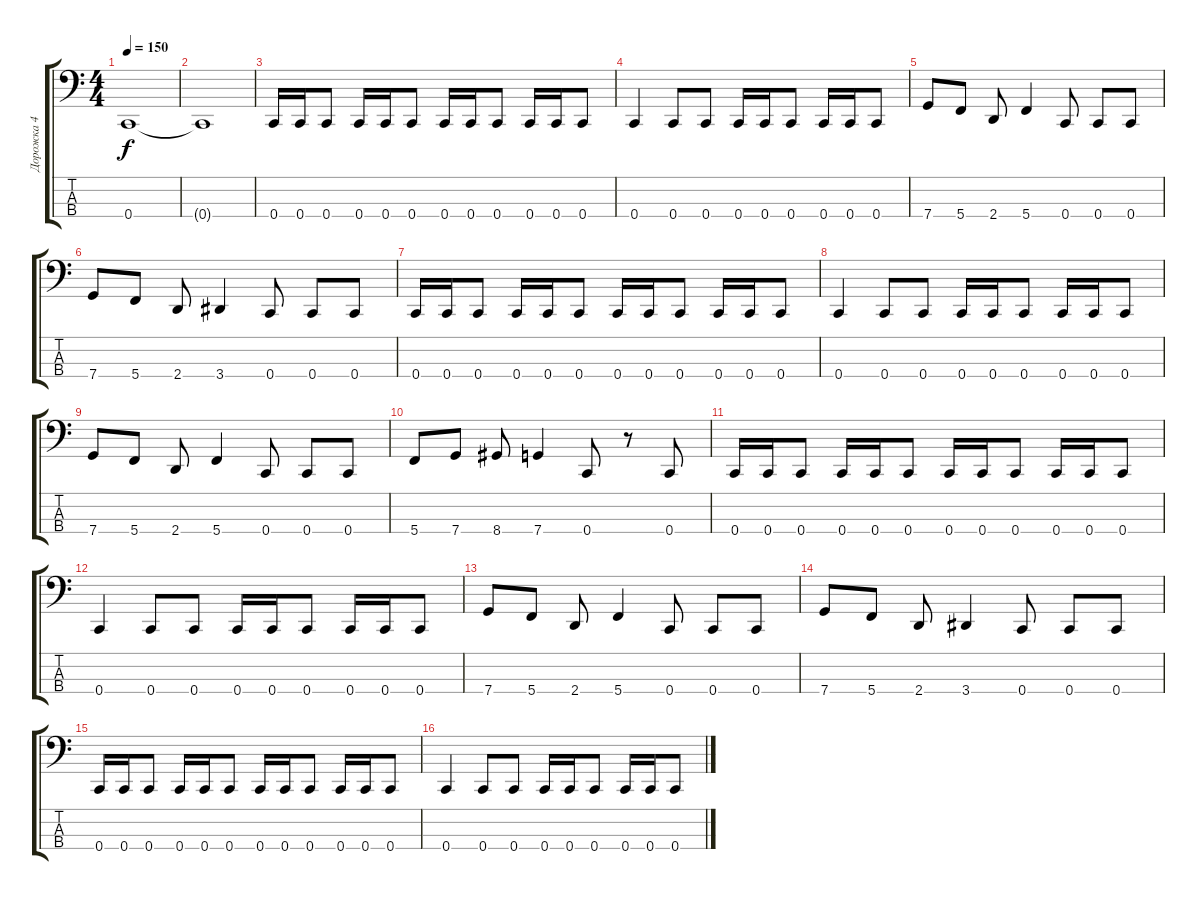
\track ("Дорожка 4" "Дорожка 4") {instrument electricbassfinger}
\staff {score tabs}
\tuning (F2 C2 G1 C1) {hide}
\ts (4 4)
\tempo 150
\clef f4
\ks c
0.4{t}.1{dy f} |
0.4{t}.1 |
0.4.16 0.4.16 0.4.8 0.4.16 0.4.16 0.4.8 0.4.16 0.4.16 0.4.8 0.4.16 0.4.16 0.4.8 |
0.4.4 0.4.8 0.4.8 0.4.16 0.4.16 0.4.8 0.4.16 0.4.16 0.4.8 |
7.4.8 5.4.8 2.4.8 5.4.4 0.4.8 0.4.8 0.4.8 |
7.4.8 5.4.8 2.4.8 3.4.4 0.4.8 0.4.8 0.4.8 |
0.4.16 0.4.16 0.4.8 0.4.16 0.4.16 0.4.8 0.4.16 0.4.16 0.4.8 0.4.16 0.4.16 0.4.8 |
0.4.4 0.4.8 0.4.8 0.4.16 0.4.16 0.4.8 0.4.16 0.4.16 0.4.8 |
7.4.8 5.4.8 2.4.8 5.4.4 0.4.8 0.4.8 0.4.8 |
5.4.8 7.4.8 8.4.8 7.4.4 0.4.8 r.8 0.4.8 |
0.4.16 0.4.16 0.4.8 0.4.16 0.4.16 0.4.8 0.4.16 0.4.16 0.4.8 0.4.16 0.4.16 0.4.8 |
0.4.4 0.4.8 0.4.8 0.4.16 0.4.16 0.4.8 0.4.16 0.4.16 0.4.8 |
7.4.8 5.4.8 2.4.8 5.4.4 0.4.8 0.4.8 0.4.8 |
7.4.8 5.4.8 2.4.8 3.4.4 0.4.8 0.4.8 0.4.8 |
0.4.16 0.4.16 0.4.8 0.4.16 0.4.16 0.4.8 0.4.16 0.4.16 0.4.8 0.4.16 0.4.16 0.4.8 |
0.4.4 0.4.8 0.4.8 0.4.16 0.4.16 0.4.8 0.4.16 0.4.16 0.4.8
